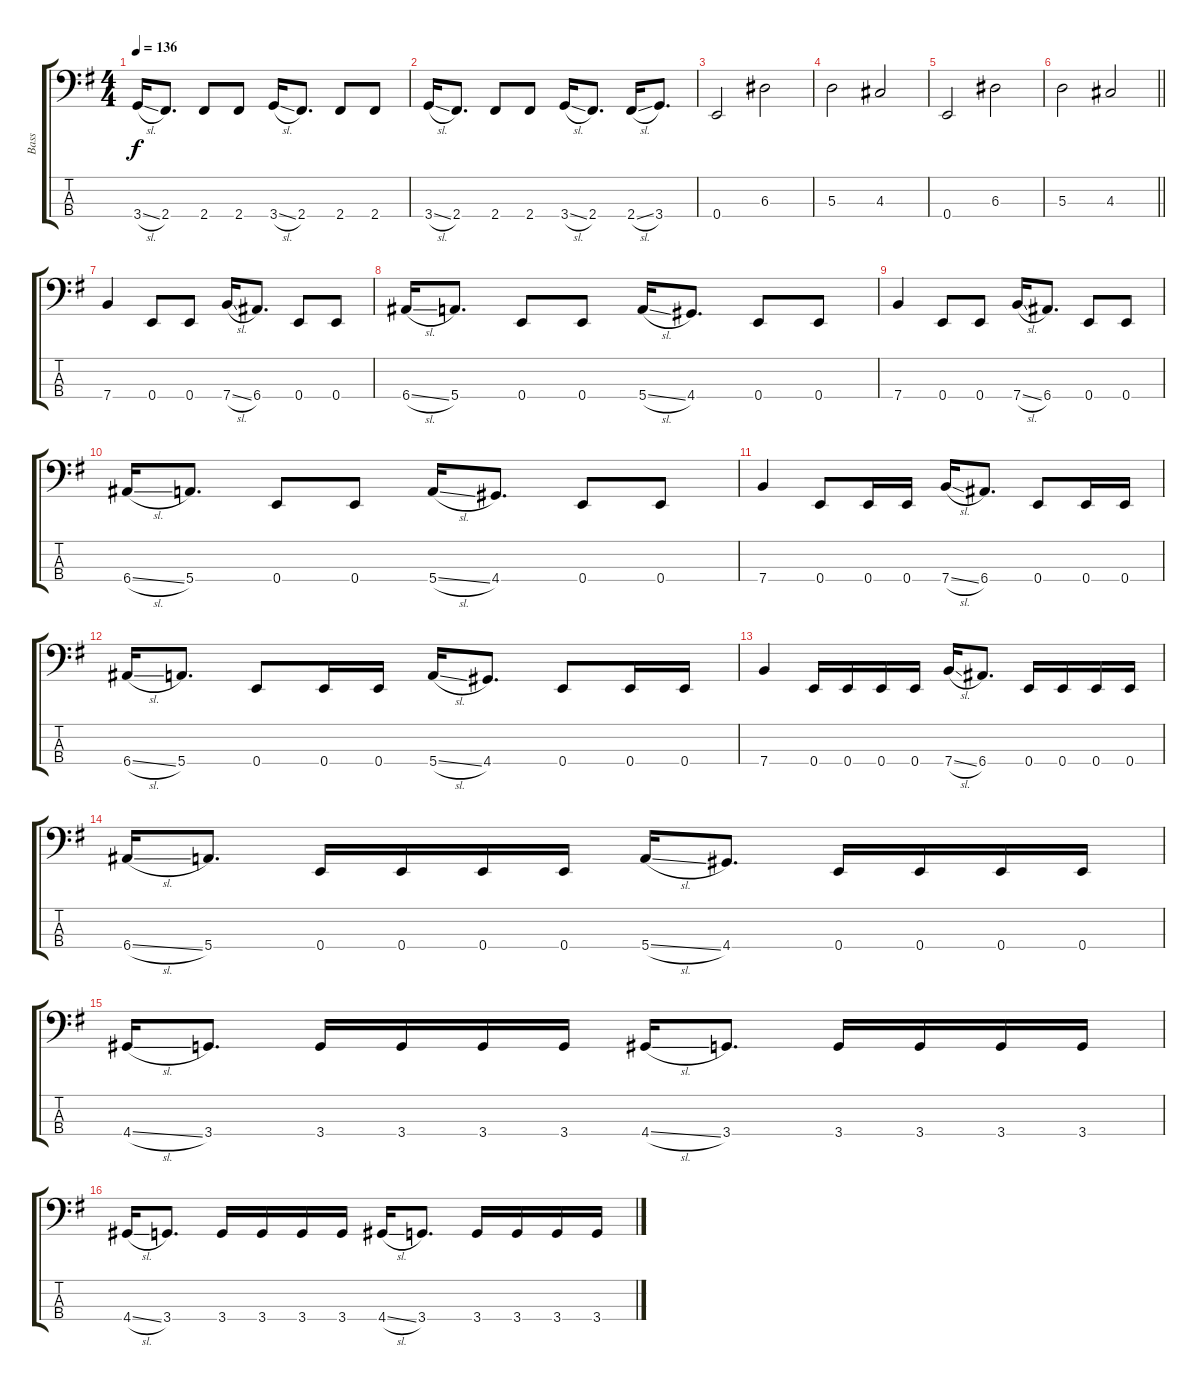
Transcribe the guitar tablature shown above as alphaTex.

\track ("Bass" "Bass") {instrument electricbassfinger}
\staff {score tabs}
\tuning (G2 D2 A1 E1) {hide}
\ts (4 4)
\tempo 136
\clef f4
\ks eminor
3.4{sl}.16{dy f} 2.4.8{d} 2.4.8 2.4.8 3.4{sl}.16 2.4.8{d} 2.4.8 2.4.8 |
3.4{sl}.16 2.4.8{d} 2.4.8 2.4.8 3.4{sl}.16 2.4.8{d} 2.4{sl}.16 3.4.8{d} |
0.4.2 6.3.2 |
5.3.2 4.3.2 |
0.4.2 6.3.2 |
\barLineRight lightlight
5.3.2 4.3.2 |
7.4.4 0.4.8 0.4.8 7.4{sl}.16 6.4.8{d} 0.4.8 0.4.8 |
6.4{sl}.16 5.4.8{d} 0.4.8 0.4.8 5.4{sl}.16 4.4.8{d} 0.4.8 0.4.8 |
7.4.4 0.4.8 0.4.8 7.4{sl}.16 6.4.8{d} 0.4.8 0.4.8 |
6.4{sl}.16 5.4.8{d} 0.4.8 0.4.8 5.4{sl}.16 4.4.8{d} 0.4.8 0.4.8 |
7.4.4 0.4.8 0.4.16 0.4.16 7.4{sl}.16 6.4.8{d} 0.4.8 0.4.16 0.4.16 |
6.4{sl}.16 5.4.8{d} 0.4.8 0.4.16 0.4.16 5.4{sl}.16 4.4.8{d} 0.4.8 0.4.16 0.4.16 |
7.4.4 0.4.16 0.4.16 0.4.16 0.4.16 7.4{sl}.16 6.4.8{d} 0.4.16 0.4.16 0.4.16 0.4.16 |
6.4{sl}.16 5.4.8{d} 0.4.16 0.4.16 0.4.16 0.4.16 5.4{sl}.16 4.4.8{d} 0.4.16 0.4.16 0.4.16 0.4.16 |
4.4{sl}.16 3.4.8{d} 3.4.16 3.4.16 3.4.16 3.4.16 4.4{sl}.16 3.4.8{d} 3.4.16 3.4.16 3.4.16 3.4.16 |
4.4{sl}.16 3.4.8{d} 3.4.16 3.4.16 3.4.16 3.4.16 4.4{sl}.16 3.4.8{d} 3.4.16 3.4.16 3.4.16 3.4.16
